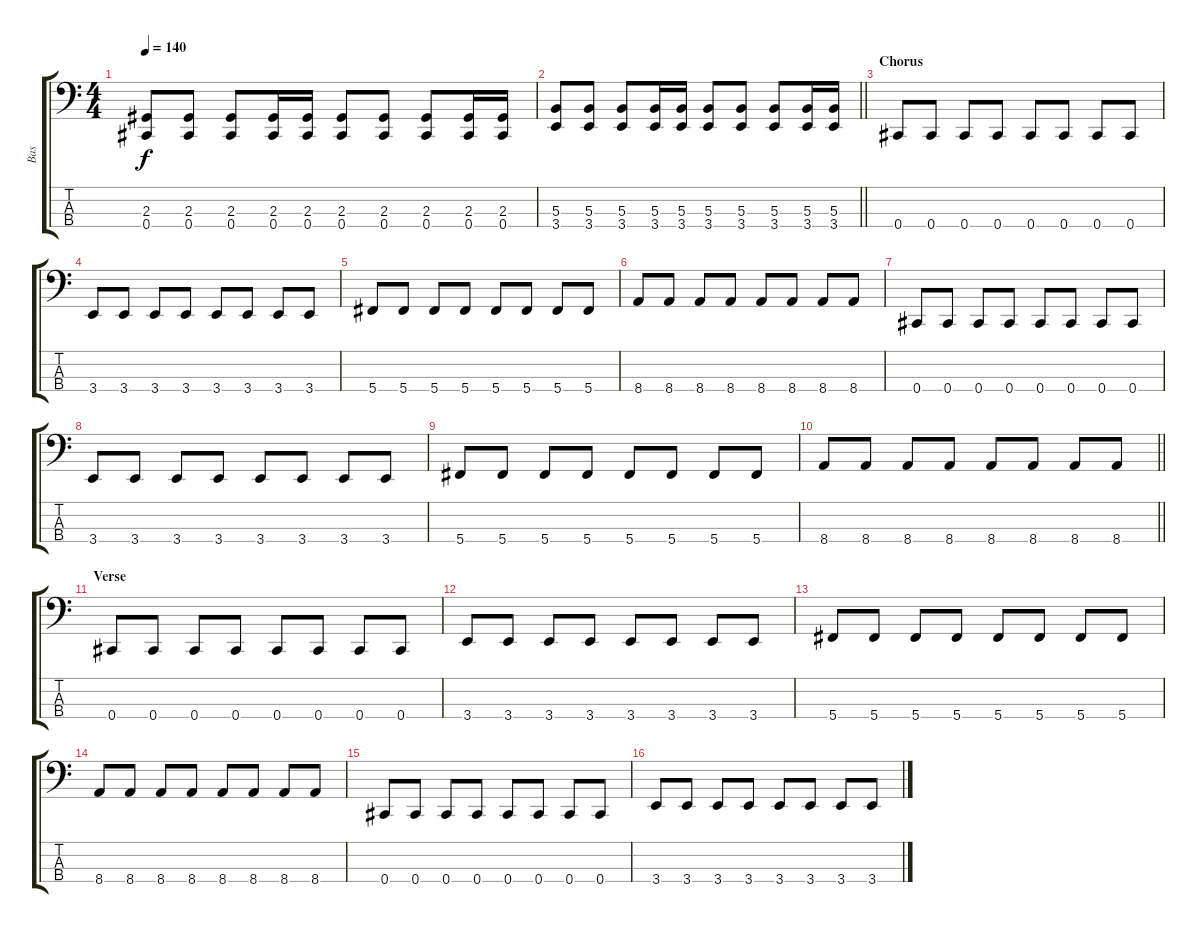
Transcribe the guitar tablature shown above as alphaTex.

\track ("Bas" "Bas") {instrument electricbasspick}
\staff {score tabs}
\tuning (E2 B1 Gb1 Db1) {hide}
\ts (4 4)
\tempo 140
\clef f4
\ks c
(2.3 0.4).8{dy f} (2.3 0.4).8 (2.3 0.4).8 (2.3 0.4).16 (2.3 0.4).16 (2.3 0.4).8 (2.3 0.4).8 (2.3 0.4).8 (2.3 0.4).16 (2.3 0.4).16 |
\barLineRight lightlight
(5.3 3.4).8 (5.3 3.4).8 (5.3 3.4).8 (5.3 3.4).16 (5.3 3.4).16 (5.3 3.4).8 (5.3 3.4).8 (5.3 3.4).8 (5.3 3.4).16 (5.3 3.4).16 |
\section ("" "Chorus")
0.4.8 0.4.8 0.4.8 0.4.8 0.4.8 0.4.8 0.4.8 0.4.8 |
3.4.8 3.4.8 3.4.8 3.4.8 3.4.8 3.4.8 3.4.8 3.4.8 |
5.4.8 5.4.8 5.4.8 5.4.8 5.4.8 5.4.8 5.4.8 5.4.8 |
8.4.8 8.4.8 8.4.8 8.4.8 8.4.8 8.4.8 8.4.8 8.4.8 |
0.4.8 0.4.8 0.4.8 0.4.8 0.4.8 0.4.8 0.4.8 0.4.8 |
3.4.8 3.4.8 3.4.8 3.4.8 3.4.8 3.4.8 3.4.8 3.4.8 |
5.4.8 5.4.8 5.4.8 5.4.8 5.4.8 5.4.8 5.4.8 5.4.8 |
\barLineRight lightlight
8.4.8 8.4.8 8.4.8 8.4.8 8.4.8 8.4.8 8.4.8 8.4.8 |
\section ("" "Verse")
0.4.8 0.4.8 0.4.8 0.4.8 0.4.8 0.4.8 0.4.8 0.4.8 |
3.4.8 3.4.8 3.4.8 3.4.8 3.4.8 3.4.8 3.4.8 3.4.8 |
5.4.8 5.4.8 5.4.8 5.4.8 5.4.8 5.4.8 5.4.8 5.4.8 |
8.4.8 8.4.8 8.4.8 8.4.8 8.4.8 8.4.8 8.4.8 8.4.8 |
0.4.8 0.4.8 0.4.8 0.4.8 0.4.8 0.4.8 0.4.8 0.4.8 |
3.4.8 3.4.8 3.4.8 3.4.8 3.4.8 3.4.8 3.4.8 3.4.8
